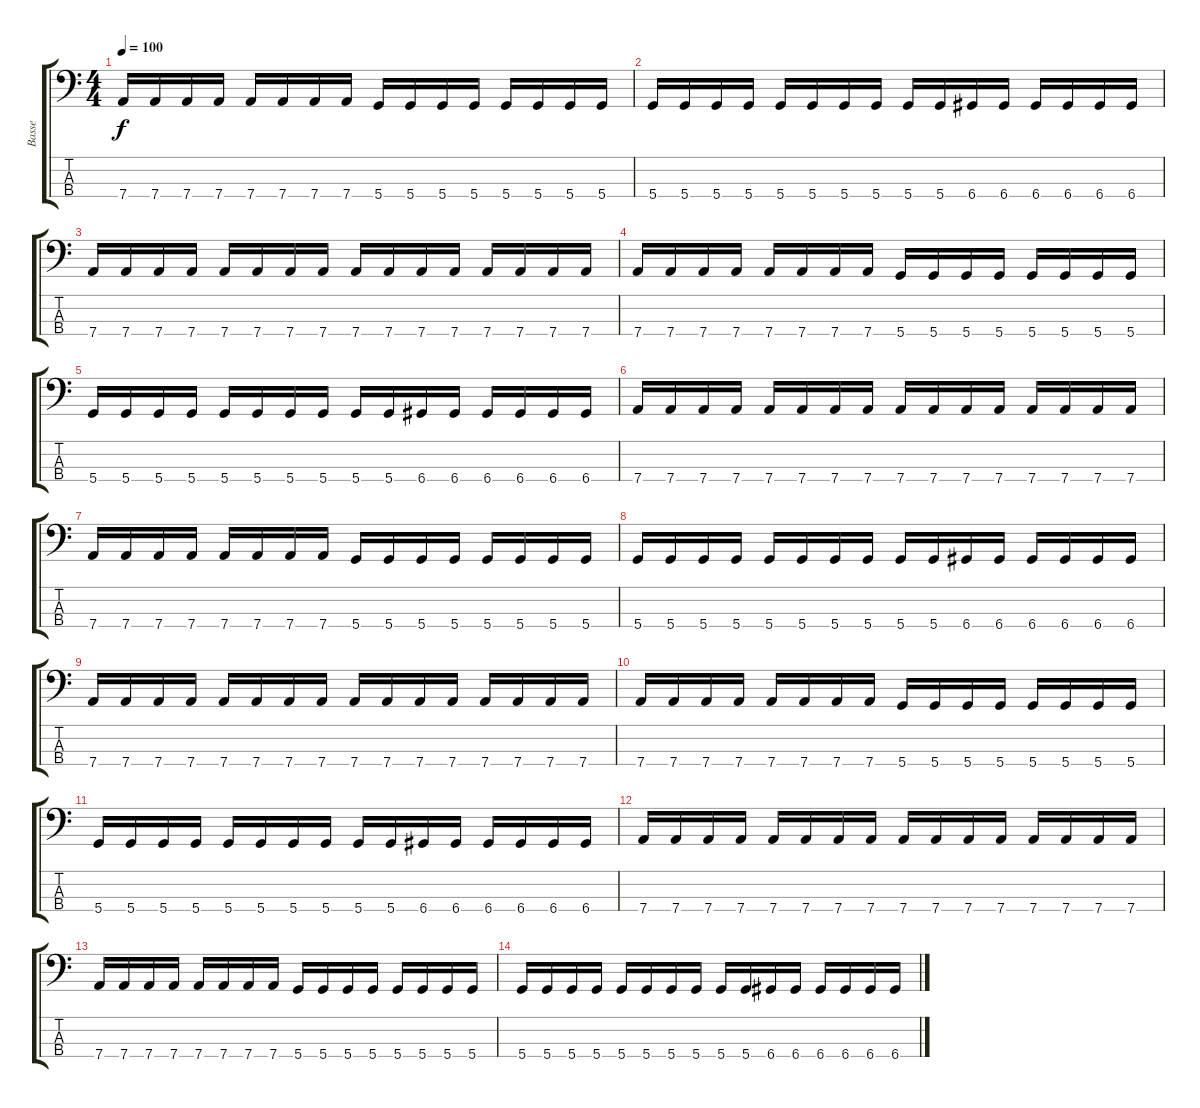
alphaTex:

\track ("Basse" "Basse") {instrument electricbassfinger}
\staff {score tabs}
\tuning (G2 D2 A1 D1) {hide}
\ts (4 4)
\tempo 100
\clef f4
\ks c
7.4.16{dy f} 7.4.16 7.4.16 7.4.16 7.4.16 7.4.16 7.4.16 7.4.16 5.4.16 5.4.16 5.4.16 5.4.16 5.4.16 5.4.16 5.4.16 5.4.16 |
5.4.16 5.4.16 5.4.16 5.4.16 5.4.16 5.4.16 5.4.16 5.4.16 5.4.16 5.4.16 6.4.16 6.4.16 6.4.16 6.4.16 6.4.16 6.4.16 |
7.4.16 7.4.16 7.4.16 7.4.16 7.4.16 7.4.16 7.4.16 7.4.16 7.4.16 7.4.16 7.4.16 7.4.16 7.4.16 7.4.16 7.4.16 7.4.16 |
7.4.16 7.4.16 7.4.16 7.4.16 7.4.16 7.4.16 7.4.16 7.4.16 5.4.16 5.4.16 5.4.16 5.4.16 5.4.16 5.4.16 5.4.16 5.4.16 |
5.4.16 5.4.16 5.4.16 5.4.16 5.4.16 5.4.16 5.4.16 5.4.16 5.4.16 5.4.16 6.4.16 6.4.16 6.4.16 6.4.16 6.4.16 6.4.16 |
7.4.16 7.4.16 7.4.16 7.4.16 7.4.16 7.4.16 7.4.16 7.4.16 7.4.16 7.4.16 7.4.16 7.4.16 7.4.16 7.4.16 7.4.16 7.4.16 |
7.4.16 7.4.16 7.4.16 7.4.16 7.4.16 7.4.16 7.4.16 7.4.16 5.4.16 5.4.16 5.4.16 5.4.16 5.4.16 5.4.16 5.4.16 5.4.16 |
5.4.16 5.4.16 5.4.16 5.4.16 5.4.16 5.4.16 5.4.16 5.4.16 5.4.16 5.4.16 6.4.16 6.4.16 6.4.16 6.4.16 6.4.16 6.4.16 |
7.4.16 7.4.16 7.4.16 7.4.16 7.4.16 7.4.16 7.4.16 7.4.16 7.4.16 7.4.16 7.4.16 7.4.16 7.4.16 7.4.16 7.4.16 7.4.16 |
7.4.16 7.4.16 7.4.16 7.4.16 7.4.16 7.4.16 7.4.16 7.4.16 5.4.16 5.4.16 5.4.16 5.4.16 5.4.16 5.4.16 5.4.16 5.4.16 |
5.4.16 5.4.16 5.4.16 5.4.16 5.4.16 5.4.16 5.4.16 5.4.16 5.4.16 5.4.16 6.4.16 6.4.16 6.4.16 6.4.16 6.4.16 6.4.16 |
7.4.16 7.4.16 7.4.16 7.4.16 7.4.16 7.4.16 7.4.16 7.4.16 7.4.16 7.4.16 7.4.16 7.4.16 7.4.16 7.4.16 7.4.16 7.4.16 |
7.4.16 7.4.16 7.4.16 7.4.16 7.4.16 7.4.16 7.4.16 7.4.16 5.4.16 5.4.16 5.4.16 5.4.16 5.4.16 5.4.16 5.4.16 5.4.16 |
5.4.16 5.4.16 5.4.16 5.4.16 5.4.16 5.4.16 5.4.16 5.4.16 5.4.16 5.4.16 6.4.16 6.4.16 6.4.16 6.4.16 6.4.16 6.4.16
